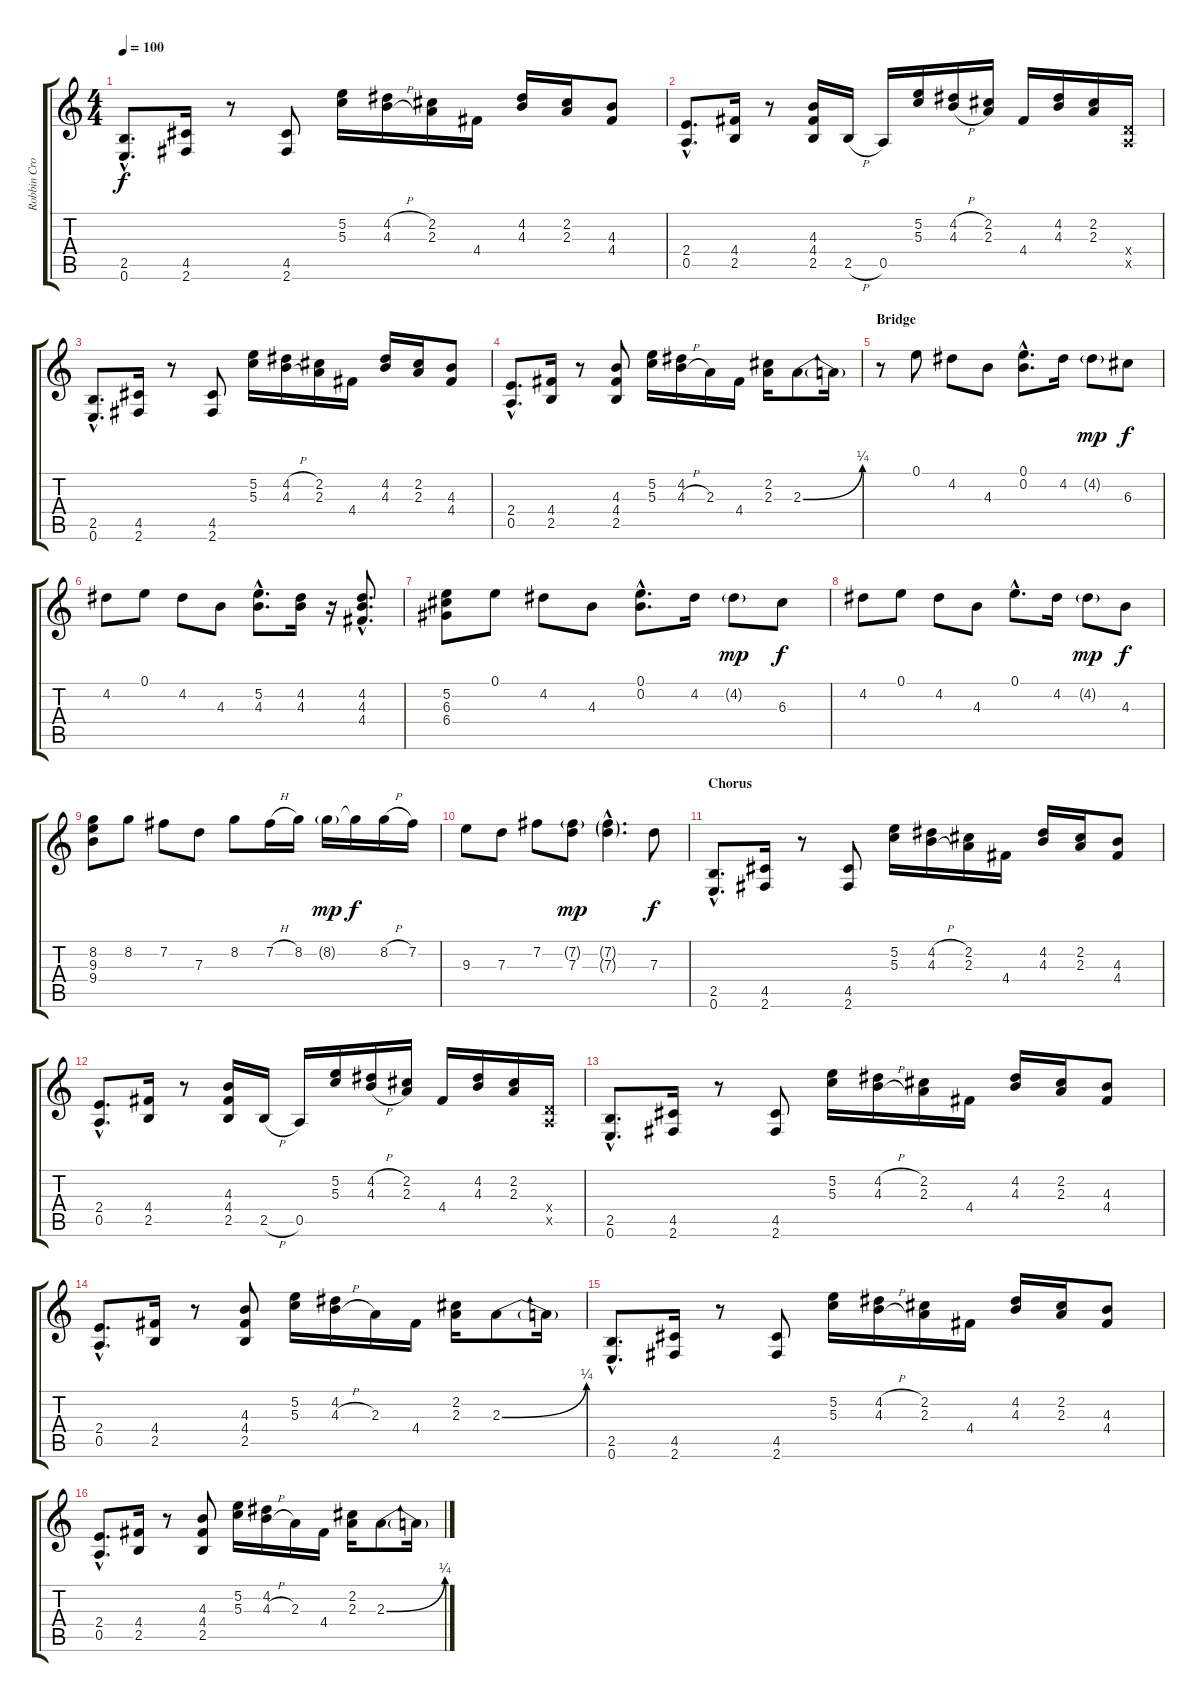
\track ("Robbin Crosby (R.I.P)  - Rhythm Guitar" "Robbin Cro") {instrument distortionguitar}
\staff {score tabs}
\tuning (E4 B3 G3 D3 A2 E2) {hide}
\ts (4 4)
\tempo 100
\clef g2
\ks c
(2.5{hac} 0.6{hac}).8{d dy f} (4.5 2.6).16 r.8 (4.5 2.6).8 (5.2 5.3).16 (4.2{h} 4.3{h}).16 (2.2 2.3).16 4.4.16 (4.2 4.3).16 (2.2 2.3).16 (4.3 4.4).8 |
(2.4{hac} 0.5{hac}).8{d} (4.4 2.5).16 r.8 (4.3 4.4 2.5).16 2.5{h}.16 0.5.16 (5.2 5.3).16 (4.2{h} 4.3{h}).16 (2.2 2.3).16 4.4.16 (4.2 4.3).16 (2.2 2.3).16 (0.4{x} 0.5{x}).16 |
(2.5{hac} 0.6{hac}).8{d} (4.5 2.6).16 r.8 (4.5 2.6).8 (5.2 5.3).16 (4.2{h} 4.3{h}).16 (2.2 2.3).16 4.4.16 (4.2 4.3).16 (2.2 2.3).16 (4.3 4.4).8 |
(2.4{hac} 0.5{hac}).8{d} (4.4 2.5).16 r.8 (4.3 4.4 2.5).8 (5.2 5.3).16 (4.2 4.3{h}).16 2.3.16 4.4.16 (2.2 2.3).16 2.3{be (bend 0 0 60 1)}.8 2.3{t}.16 |
\section ("" "Bridge")
r.8 0.1.8 4.2.8 4.3.8 (0.1{hac} 0.2{hac}).8{d} 4.2.16 4.2{g}.8{dy mp} 6.3.8{dy f} |
4.2.8 0.1.8 4.2.8 4.3.8 (5.2{hac} 4.3{hac}).8{d} (4.2 4.3).16 r.16 (4.2{hac} 4.3{hac} 4.4{hac}).8{d} |
(5.2 6.3 6.4).8 0.1.8 4.2.8 4.3.8 (0.1{hac} 0.2{hac}).8{d} 4.2.16 4.2{g}.8{dy mp} 6.3.8{dy f} |
4.2.8 0.1.8 4.2.8 4.3.8 0.1{hac}.8{d} 4.2.16 4.2{g}.8{dy mp} 4.3.8{dy f} |
(8.2 9.3 9.4).8 8.2.8 7.2.8 7.3.8 8.2.8 7.2{h}.16 8.2.16 8.2{g}.16{dy mp} 8.2{t}.16{dy f} 8.2{h}.16 7.2.16 |
9.3.8 7.3.8 7.2.8 (7.2{g} 7.3).8{dy mp} (7.2{g hac} 7.3{g hac}).4{d} 7.3.8{dy f} |
\section ("" "Chorus")
(2.5{hac} 0.6{hac}).8{d} (4.5 2.6).16 r.8 (4.5 2.6).8 (5.2 5.3).16 (4.2{h} 4.3{h}).16 (2.2 2.3).16 4.4.16 (4.2 4.3).16 (2.2 2.3).16 (4.3 4.4).8 |
(2.4{hac} 0.5{hac}).8{d} (4.4 2.5).16 r.8 (4.3 4.4 2.5).16 2.5{h}.16 0.5.16 (5.2 5.3).16 (4.2{h} 4.3{h}).16 (2.2 2.3).16 4.4.16 (4.2 4.3).16 (2.2 2.3).16 (0.4{x} 0.5{x}).16 |
(2.5{hac} 0.6{hac}).8{d} (4.5 2.6).16 r.8 (4.5 2.6).8 (5.2 5.3).16 (4.2{h} 4.3{h}).16 (2.2 2.3).16 4.4.16 (4.2 4.3).16 (2.2 2.3).16 (4.3 4.4).8 |
(2.4{hac} 0.5{hac}).8{d} (4.4 2.5).16 r.8 (4.3 4.4 2.5).8 (5.2 5.3).16 (4.2 4.3{h}).16 2.3.16 4.4.16 (2.2 2.3).16 2.3{be (bend 0 0 60 1)}.8 2.3{t}.16 |
(2.5{hac} 0.6{hac}).8{d} (4.5 2.6).16 r.8 (4.5 2.6).8 (5.2 5.3).16 (4.2{h} 4.3{h}).16 (2.2 2.3).16 4.4.16 (4.2 4.3).16 (2.2 2.3).16 (4.3 4.4).8 |
(2.4{hac} 0.5{hac}).8{d} (4.4 2.5).16 r.8 (4.3 4.4 2.5).8 (5.2 5.3).16 (4.2 4.3{h}).16 2.3.16 4.4.16 (2.2 2.3).16 2.3{be (bend 0 0 60 1)}.8 2.3{t}.16
